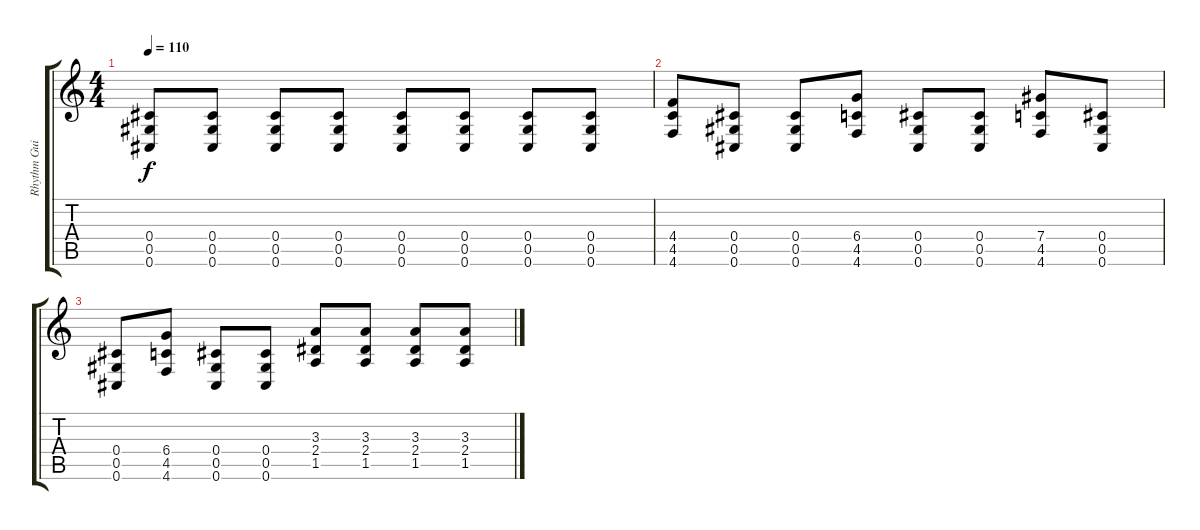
\track ("Rhythm Guitar 1" "Rhythm Gui") {instrument distortionguitar}
\staff {score tabs}
\tuning (Eb4 Bb3 Gb3 Db3 Ab2 Db2) {hide}
\ts (4 4)
\tempo 110
\clef g2
\ks c
(0.4 0.5 0.6).8{dy f} (0.4 0.5 0.6).8 (0.4 0.5 0.6).8 (0.4 0.5 0.6).8 (0.4 0.5 0.6).8 (0.4 0.5 0.6).8 (0.4 0.5 0.6).8 (0.4 0.5 0.6).8 |
(4.4 4.5 4.6).8 (0.4 0.5 0.6).8 (0.4 0.5 0.6).8 (6.4 4.5 4.6).8 (0.4 0.5 0.6).8 (0.4 0.5 0.6).8 (7.4 4.5 4.6).8 (0.4 0.5 0.6).8 |
(0.4 0.5 0.6).8 (6.4 4.5 4.6).8 (0.4 0.5 0.6).8 (0.4 0.5 0.6).8 (3.3 2.4 1.5).8 (3.3 2.4 1.5).8 (3.3 2.4 1.5).8 (3.3 2.4 1.5).8
